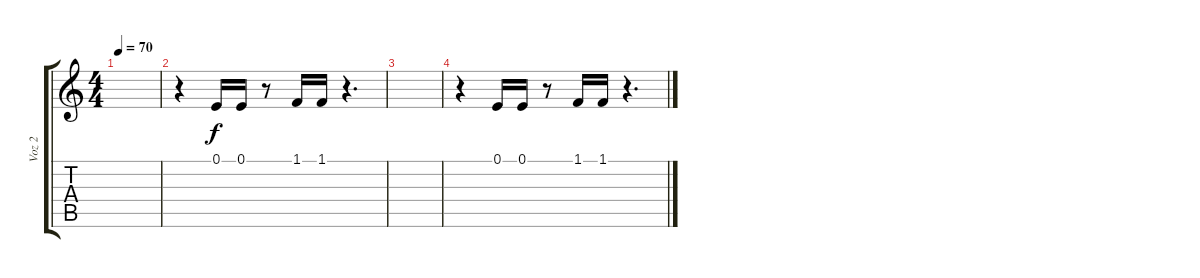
\track ("Voz 2" "Voz 2") {instrument tenorsax}
\staff {score tabs}
\tuning (E4 B3 G3 D3 A2 E2) {hide}
\ts (4 4)
\tempo 70
\clef g2
\ks c
|
r.4 0.1.16 0.1.16 r.8 1.1.16 1.1.16 r.4{d} |
|
r.4 0.1.16 0.1.16 r.8 1.1.16 1.1.16 r.4{d}
